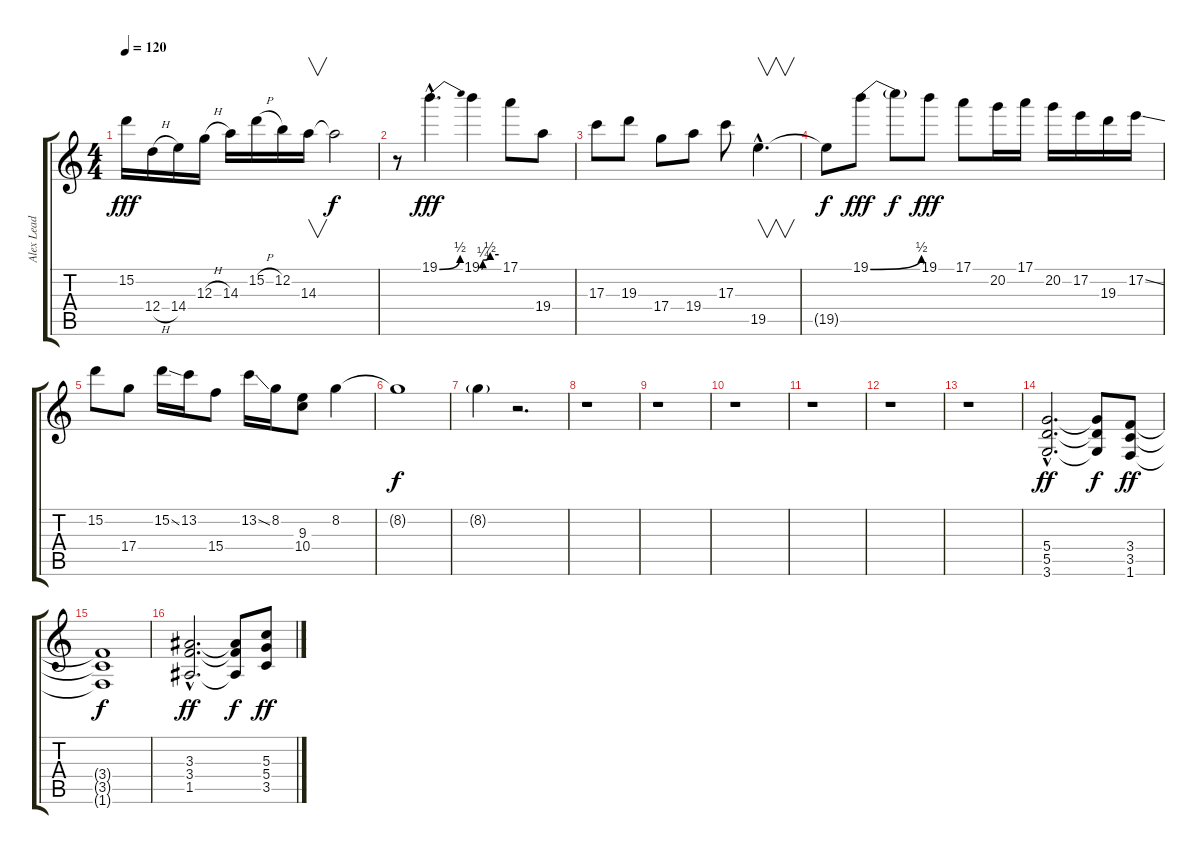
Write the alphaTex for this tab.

\track ("Alex Lead" "Alex Lead") {instrument distortionguitar}
\staff {score tabs}
\tuning (E4 B3 G3 D3 A2 E2) {hide}
\ts (4 4)
\tempo 120
\clef g2
\ks c
15.2.16{dy fff volume 16 instrument distortionguitar} 12.4{h}.16 14.4.16 12.3{h}.16 14.3.16 15.2{h}.16 12.2.16 14.3.16{v} 14.3{t}.2{dy f} |
r.8 19.1{be (bend 0 0 60 2) hac}.4{d dy fff} 19.1{be (custom 0 0 4 1 30 2 60 2)}.4 17.1.8 19.4.8 |
17.3.8 19.3.8 17.4.8 19.4.8 17.3.8 19.5{hac}.4{v d} |
19.5{t}.8{dy f} 19.1{be (bend 0 0 60 2)}.8{dy fff} 19.1{t}.8{dy f} 19.1.8{dy fff} 17.1.8 20.2.16 17.1.16 20.2.16 17.2.16 19.3.16 17.2{ss}.16 |
15.2.8 17.4.8 15.2{ss}.16 13.2.16 15.4.8 13.2{ss}.16 8.2.16 (9.3 10.4).8 8.2.4 |
8.2{t}.1{dy f} |
8.2{g}.4 r.2{d volume 13} |
r.1 |
r.1 |
r.1 |
r.1 |
r.1 |
r.1 |
(5.4{hac} 5.5{hac} 3.6{hac}).2{d dy ff} (5.4{t} 5.5{t} 3.6{t}).8{dy f} (3.4 3.5 1.6).8{dy ff} |
(3.4{t} 3.5{t} 1.6{t}).1{dy f} |
(3.3{hac} 3.4{hac} 1.5{hac}).2{d dy ff} (3.3{t} 3.4{t} 1.5{t}).8{dy f} (5.3 5.4 3.5).8{dy ff}
